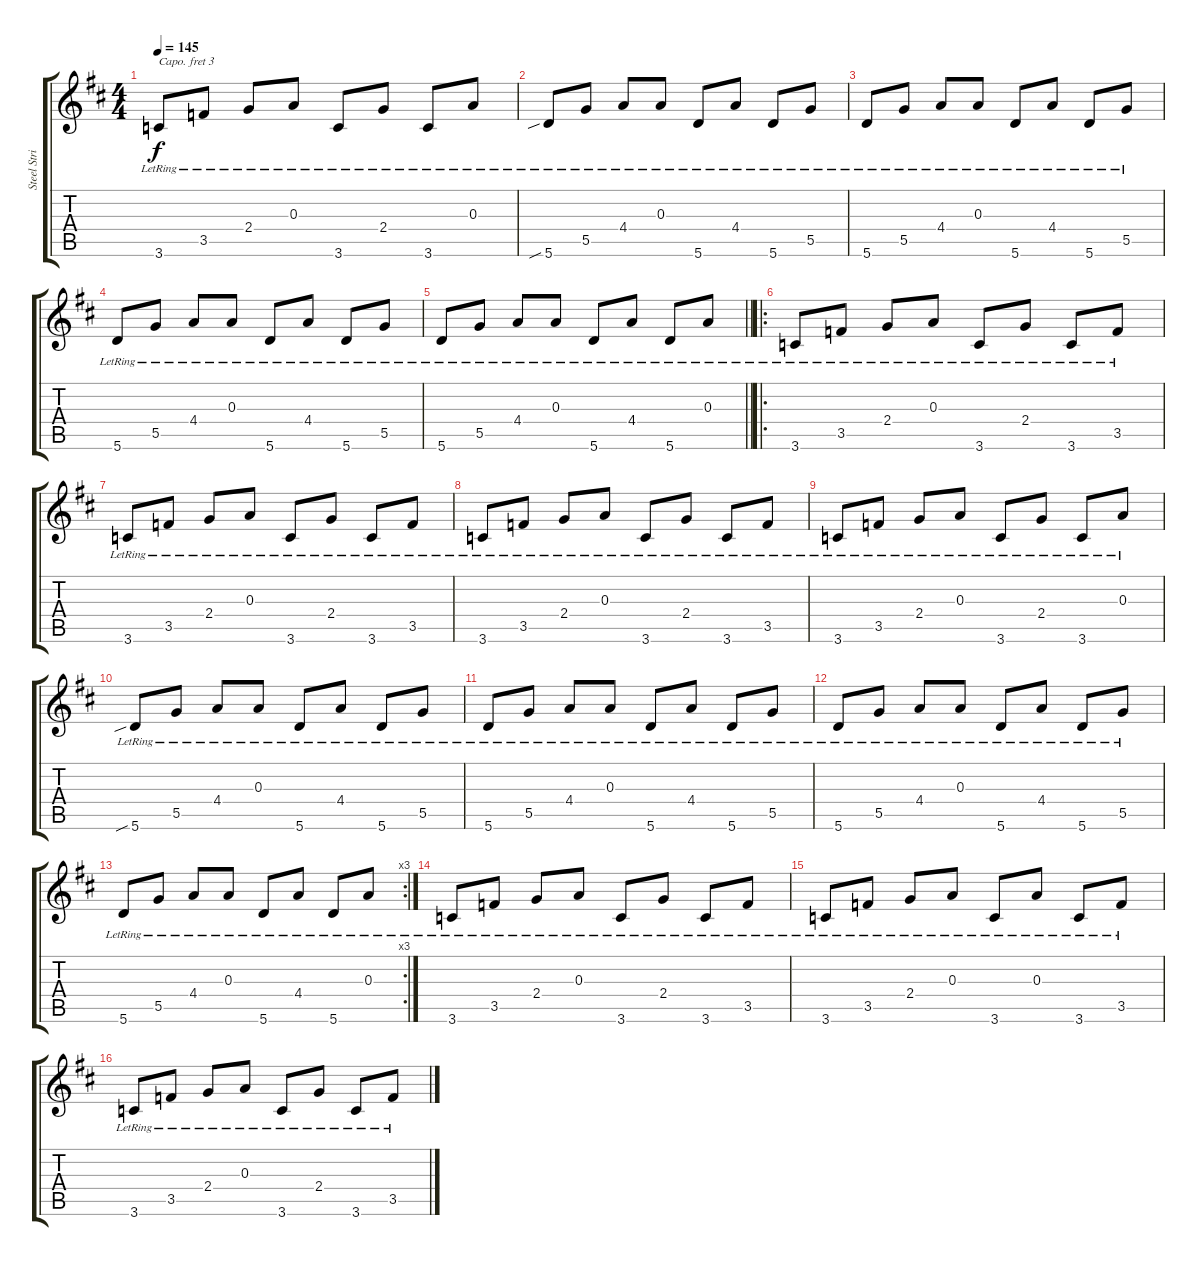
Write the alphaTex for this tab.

\track ("Steel String Acoustic Guitar" "Steel Stri") {instrument acousticguitarsteel}
\staff {score tabs}
\capo 3
\tuning (E4 D4 Gb3 D3 B2 Gb2) {hide}
\ts (4 4)
\tempo 145
\clef g2
\ks d
3.6{lr}.8{dy f} 3.5{lr}.8 2.4{lr}.8 0.3{lr}.8 3.6{lr}.8 2.4{lr}.8 3.6{lr}.8 0.3{lr}.8 |
5.6{sib lr}.8 5.5{lr}.8 4.4{lr}.8 0.3{lr}.8 5.6{lr}.8 4.4{lr}.8 5.6{lr}.8 5.5{lr}.8 |
5.6{lr}.8 5.5{lr}.8 4.4{lr}.8 0.3{lr}.8 5.6{lr}.8 4.4{lr}.8 5.6{lr}.8 5.5{lr}.8 |
5.6{lr}.8 5.5{lr}.8 4.4{lr}.8 0.3{lr}.8 5.6{lr}.8 4.4{lr}.8 5.6{lr}.8 5.5{lr}.8 |
\barLineRight lightlight
5.6{lr}.8 5.5{lr}.8 4.4{lr}.8 0.3{lr}.8 5.6{lr}.8 4.4{lr}.8 5.6{lr}.8 0.3{lr}.8 |
\ro
3.6{lr}.8 3.5{lr}.8 2.4{lr}.8 0.3{lr}.8 3.6{lr}.8 2.4{lr}.8 3.6{lr}.8 3.5{lr}.8 |
3.6{lr}.8 3.5{lr}.8 2.4{lr}.8 0.3{lr}.8 3.6{lr}.8 2.4{lr}.8 3.6{lr}.8 3.5{lr}.8 |
3.6{lr}.8 3.5{lr}.8 2.4{lr}.8 0.3{lr}.8 3.6{lr}.8 2.4{lr}.8 3.6{lr}.8 3.5{lr}.8 |
3.6{lr}.8 3.5{lr}.8 2.4{lr}.8 0.3{lr}.8 3.6{lr}.8 2.4{lr}.8 3.6{lr}.8 0.3{lr}.8 |
5.6{sib lr}.8 5.5{lr}.8 4.4{lr}.8 0.3{lr}.8 5.6{lr}.8 4.4{lr}.8 5.6{lr}.8 5.5{lr}.8 |
5.6{lr}.8 5.5{lr}.8 4.4{lr}.8 0.3{lr}.8 5.6{lr}.8 4.4{lr}.8 5.6{lr}.8 5.5{lr}.8 |
5.6{lr}.8 5.5{lr}.8 4.4{lr}.8 0.3{lr}.8 5.6{lr}.8 4.4{lr}.8 5.6{lr}.8 5.5{lr}.8 |
\rc 3
5.6{lr}.8 5.5{lr}.8 4.4{lr}.8 0.3{lr}.8 5.6{lr}.8 4.4{lr}.8 5.6{lr}.8 0.3{lr}.8 |
3.6{lr}.8 3.5{lr}.8 2.4{lr}.8 0.3{lr}.8 3.6{lr}.8 2.4{lr}.8 3.6{lr}.8 3.5{lr}.8 |
3.6{lr}.8 3.5{lr}.8 2.4{lr}.8 0.3{lr}.8 3.6{lr}.8 0.3{lr}.8 3.6{lr}.8 3.5{lr}.8 |
3.6{lr}.8 3.5{lr}.8 2.4{lr}.8 0.3{lr}.8 3.6{lr}.8 2.4{lr}.8 3.6{lr}.8 3.5{lr}.8
